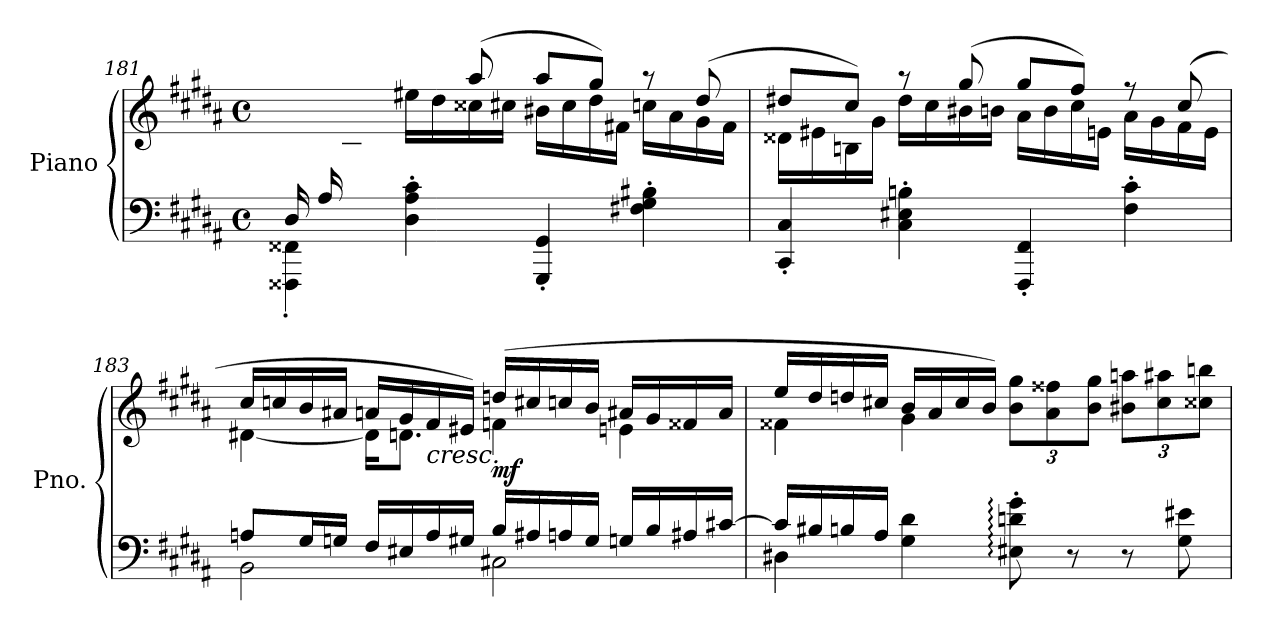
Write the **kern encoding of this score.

**kern	**kern	**dynam
*part1	*part1	*part1
*staff2	*staff1	*staff1/2
*I"Piano	*	*
*I'Pno.	*	*
!!LO:PB:g=z
*clefF4	*clefG2	*
*k[f#c#g#d#a#]	*k[f#c#g#d#a#]	*
*M4/4	*M4/4	*
*met(c)	*met(c)	*
=181	=181	=181
*^	*^	*
16D#/LL	4FFF##X\' 4FF##X\'	8ryy	4ryy	.
*	*	*MM90	*	*
16A#/	.	.	.	.
2..ryy	.	16c#/	.	.
.	.	16d#</JJ	.	.
.	4D#\' 4A#\' 4c#\'	8ryy	16ee#X>\LL	.
.	.	.	16dd#\	.
.	.	(>8aa#/	16cc##X\	.
.	.	.	16cc#X\JJ	.
*	*	*MM95	*	*
.	4GGG#/' 4GG#/'	8aa#/L	16b#X\LL	.
.	.	.	16cc#\	.
.	.	8gg#/J)	16dd#\	.
.	.	.	16f#X\JJ	.
*	*	*MM100	*	*
.	4F#X\' 4G#\' 4B#X\'	8r	16ccn>\LL	.
.	.	.	16a#\	.
.	.	(>8dd#/	16g#<\	.
.	.	.	16f#\JJ	.
*v	*v	*	*	*
=182	=182	=182	=182
*	*MM105	*	*
4CC#/' 4C#/'	8dd#X/L	16d##X\LL	.
.	.	16e#X\	.
.	8cc#/J)	16Bn\	.
.	.	16g#>\JJ	.
4C#\' 4E#X\' 4Bn\'	8r	16dd#\LL	.
.	.	16cc#\	.
.	(>8gg#/	16b#X\	.
.	.	16bn\JJ	.
4FFF#/' 4FF#/'	8gg#/L	16a#\LL	.
.	.	16b<\	.
.	8ff#/J)	16cc#\	.
.	.	16en\JJ	.
4F#\' 4c#\'	8r	16a#<\LL	.
.	.	16g#\	.
.	(>8cc#/	16f#<\	.
.	.	16e\JJ	.
!!LO:LB:g=z	!!
=183	=183	=183	=183
*^	*	*	*
8An/L	2BB\	16cc#/LL	[4d#X\	.
.	.	16ccn/	.	.
16G#/L	.	16b/	.	.
16Gn/JJ	.	16a#X/JJ	.	.
16F#/LL	.	16an/LL	16d#\KL]	.
16E#X/	.	16g#/	8.dn\J	.
!	!	!LO:TX:b:i:t=cresc.	!	!
16A/	.	16f#/	.	.
16G#X/JJ	.	16e#X/JJ)	.	.
!	!	!	!	!LO:DY:b
16B/LL	2C#X\	(>16ddn/LL	4fn\	mf
16A#X/	.	16cc#X/	.	.
16An/	.	16ccn/	.	.
16G#/JJ	.	16b/JJ	.	.
16Gn/LL	.	16a#X/LL	4en\	.
16B/	.	16g#/	.	.
16A#X/	.	16f##X/	.	.
[16c#X/JJ	.	16a#/JJ	.	.
=184	=184	=184	=184	=184
16c#/LL]	4D#X\	16ee/LL	4f##X\	.
16B#X/	.	16dd#/	.	.
16Bn/	.	16ddn/	.	.
16A#/JJ	.	16cc#X/JJ	.	.
4G#\ 4d#\	2.ryy	16b/LL	4g#\	.
.	.	16a#/	.	.
.	.	16cc#/	.	.
.	.	16b/JJ)	.	.
*	*	*Xbrackettup	*	*
*	*	*MM100	*	*
8E#X\:' 8dn\:' 8g#\:'	.	12b\ 12gg#\L	2ryy	.
.	.	12a#\ 12ff##X\	.	.
8r	.	.	.	.
.	.	12b\ 12gg#\J	.	.
*	*	*MM90	*	*
8r	.	12b#X\ 12aan\L	.	.
*	*	*MM80	*	*
.	.	12cc#\ 12aa#X\	.	.
8G#\ 8e#X\	.	.	.	.
.	.	12cc##X\ 12bbn\J	.	.
*v	*v	*	*	*
*	*v	*v	*
=	=	=
*-	*-	*-
